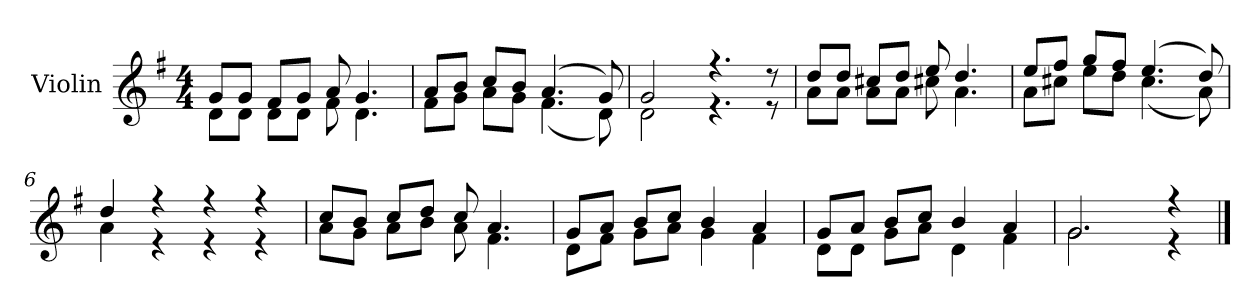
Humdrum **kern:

**kern
*part1
*staff1
*I"Violin
*I'Vln.
*stria5
*clefG2
*k[f#]
*M4/4
*MM80
=1
*^
8gL	8dL
8gJ	8dJ
8f#L	8dL
8gJ	8dJ
8a	8f#
4.g	4.d
=2	=2
8aL	8f#L
8bJ	8gJ
8ccL	8aL
8bJ	8gJ
(4.a	(4.f#
8g)	8d)
=3	=3
2g	2d
4.r	4.r
8r	8r
=4	=4
8ddL	8aL
8ddJ	8aJ
8cc#XL	8aL
8ddJ	8aJ
8ee	8cc#X
4.dd	4.a
=5	=5
8eeL	8aL
8ff#J	8cc#XJ
8ggL	8eeL
8ff#J	8ddJ
(4.ee	(4.cc#
8dd)	8a)
=6	=6
4dd	4a
4r	4r
4r	4r
4r	4r
=7	=7
8ccL	8aL
8bJ	8gJ
8ccL	8aL
8ddJ	8bJ
8cc	8a
4.a	4.f#
=8	=8
8gL	8dL
8aJ	8f#J
8bL	8gL
8ccJ	8aJ
4b	4g
4a	4f#
=9	=9
8gL	8dL
8aJ	8dJ
8bL	8gL
8ccJ	8aJ
4b	4d
4a	4f#
=10	=10
2.g	2.g
4r	4r
*v	*v
==
*-
